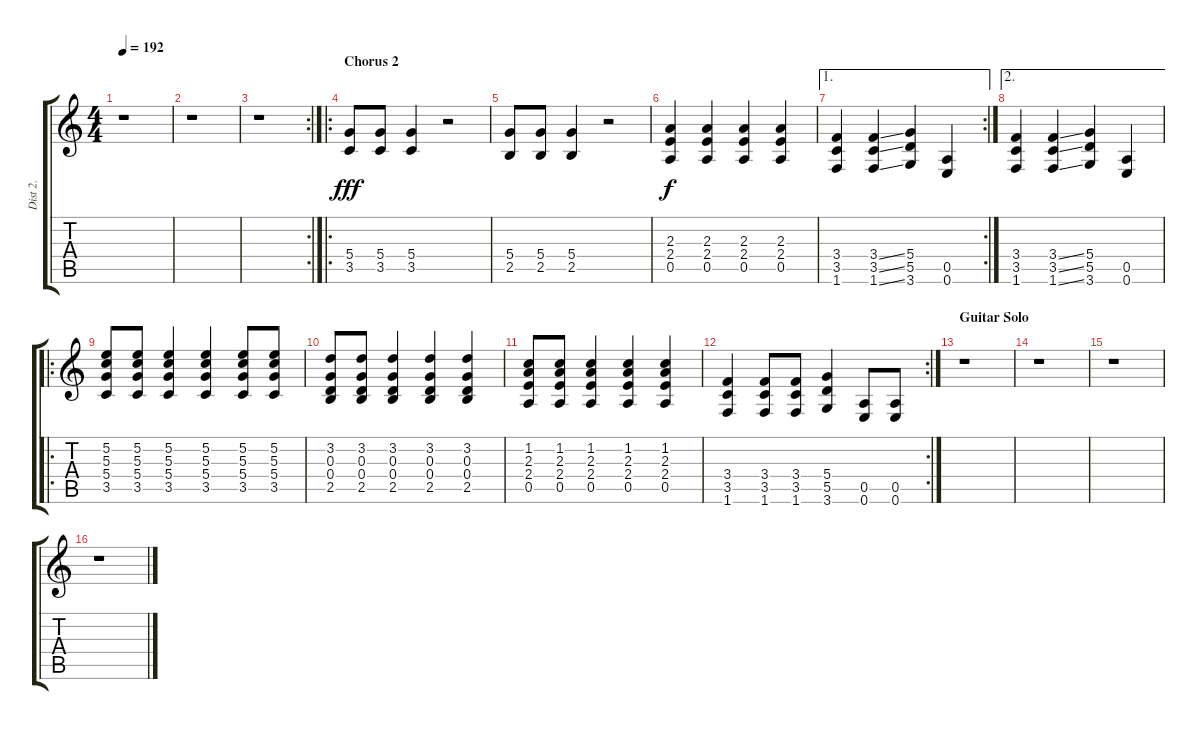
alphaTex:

\track ("Dist 2." "Dist 2.") {instrument overdrivenguitar}
\staff {score tabs}
\tuning (E4 B3 G3 D3 A2 E2) {hide}
\ts (4 4)
\tempo 192
\clef g2
\ks c
r.1{dy f} |
r.1 |
\rc 2
r.1 |
\ro
\section ("" "Chorus 2")
(5.4 3.5).8{dy fff volume 13 balance 16} (5.4 3.5).8 (5.4 3.5).4 r.2 |
(5.4 2.5).8 (5.4 2.5).8 (5.4 2.5).4 r.2 |
(2.3 2.4 0.5).4{dy f} (2.3 2.4 0.5).4 (2.3 2.4 0.5).4 (2.3 2.4 0.5).4 |
\ae 1
\rc 2
(3.4 3.5 1.6).4 (3.4{ss} 3.5{ss} 1.6{ss}).4 (5.4 5.5 3.6).4 (0.5 0.6).4 |
\ae 2
(3.4 3.5 1.6).4 (3.4{ss} 3.5{ss} 1.6{ss}).4 (5.4 5.5 3.6).4 (0.5 0.6).4 |
\ro
(5.2 5.3 5.4 3.5).8 (5.2 5.3 5.4 3.5).8 (5.2 5.3 5.4 3.5).4 (5.2 5.3 5.4 3.5).4 (5.2 5.3 5.4 3.5).8 (5.2 5.3 5.4 3.5).8 |
(3.2 0.3 0.4 2.5).8 (3.2 0.3 0.4 2.5).8 (3.2 0.3 0.4 2.5).4 (3.2 0.3 0.4 2.5).4 (3.2 0.3 0.4 2.5).4 |
(1.2 2.3 2.4 0.5).8 (1.2 2.3 2.4 0.5).8 (1.2 2.3 2.4 0.5).4 (1.2 2.3 2.4 0.5).4 (1.2 2.3 2.4 0.5).4 |
\rc 2
(3.4 3.5 1.6).4 (3.4 3.5 1.6).8 (3.4 3.5 1.6).8 (5.4 5.5 3.6).4 (0.5 0.6).8 (0.5 0.6).8 |
\section ("" "Guitar Solo")
r.1 |
r.1 |
r.1 |
r.1
